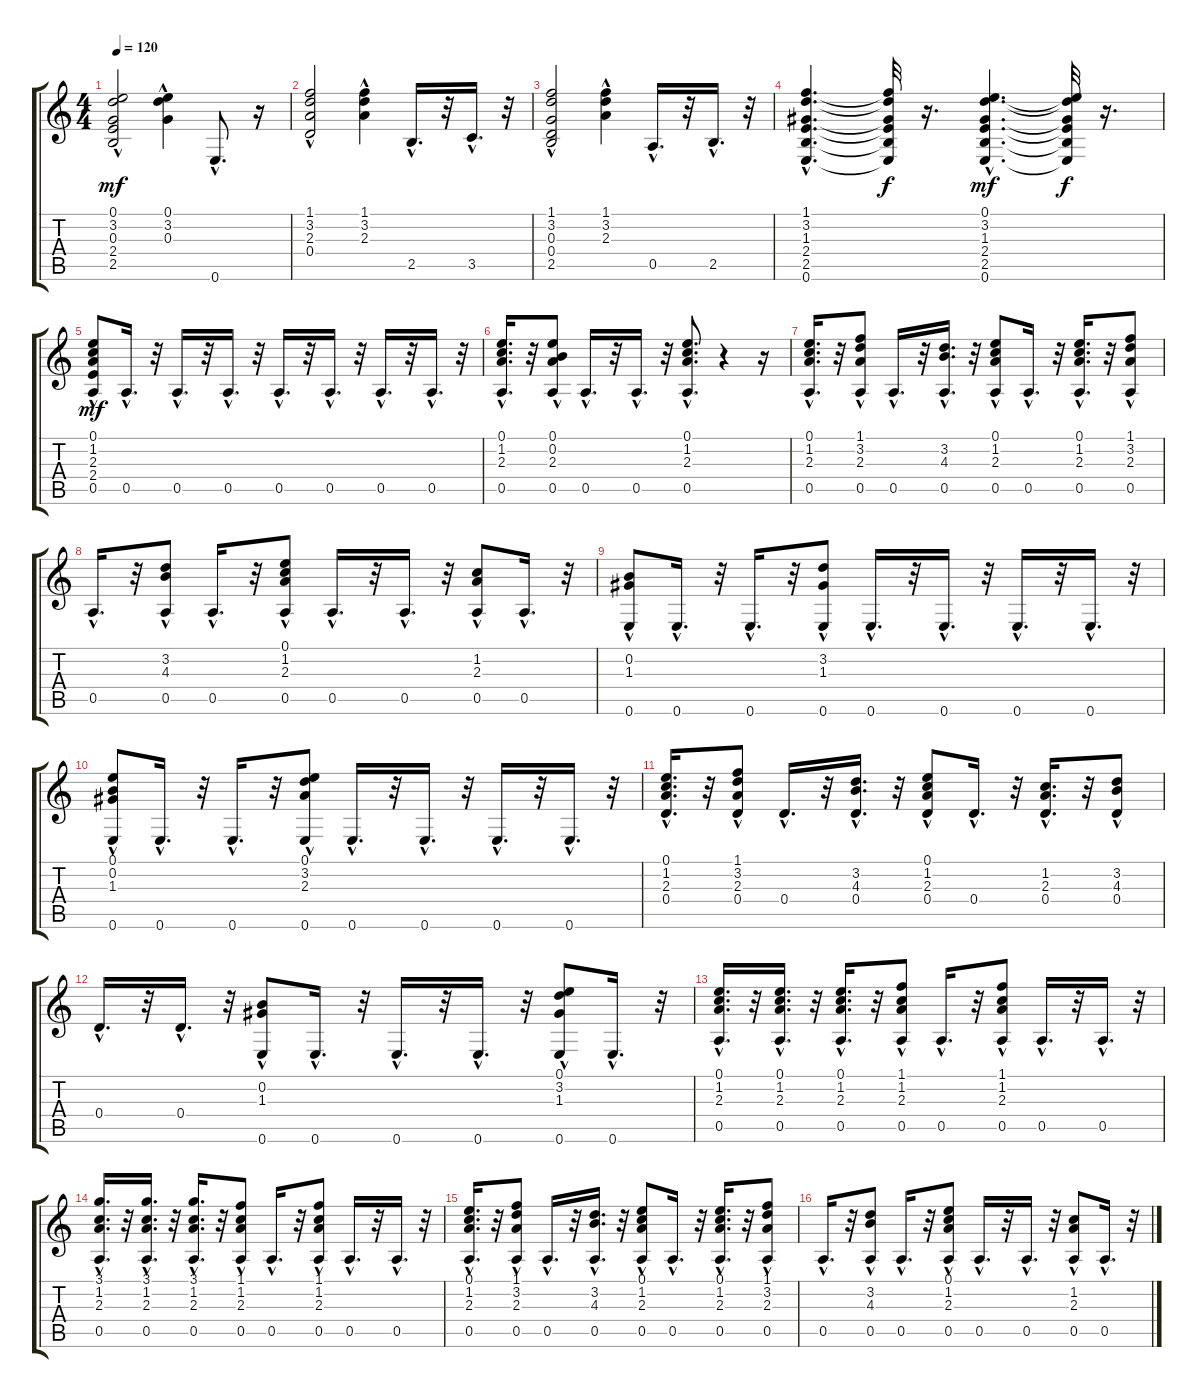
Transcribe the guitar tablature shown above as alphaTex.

\track "" {instrument acousticguitarnylon}
\staff {score tabs}
\tuning (E4 B3 G3 D3 A2 E2) {hide}
\ts (4 4)
\tempo 120
\clef g2
\ks c
(0.1{hac} 3.2{hac} 0.3{hac} 2.4{hac} 2.5).2{dy mf} (0.1{hac} 3.2{hac} 0.3{hac}).4 0.6{hac}.8{d} r.16 |
(1.1{hac} 3.2{hac} 2.3{hac} 0.4).2 (1.1{hac} 3.2{hac} 2.3{hac}).4 2.5{hac}.16{d} r.32 3.5{hac}.16{d} r.32 |
(1.1{hac} 3.2{hac} 0.3{hac} 0.4{hac} 2.5).2 (1.1{hac} 3.2{hac} 2.3{hac}).4 0.5{hac}.16{d} r.32 2.5{hac}.16{d} r.32 |
(1.1{hac} 3.2{hac} 1.3{hac} 2.4{hac} 2.5{hac} 0.6{hac}).4{d} (1.1{t} 3.2{t} 1.3{t} 2.4{t} 2.5{t} 0.6{t}).32{dy f} r.16{d} (0.1{hac} 3.2{hac} 1.3{hac} 2.4{hac} 2.5{hac} 0.6{hac}).4{d dy mf} (0.1{t} 3.2{t} 1.3{t} 2.4{t} 2.5{t} 0.6{t}).32{dy f} r.16{d} |
(0.1{hac} 1.2{hac} 2.3{hac} 2.4{hac} 0.5{hac}).8{dy mf} 0.5{hac}.16{d} r.32 0.5{hac}.16{d} r.32 0.5{hac}.16{d} r.32 0.5{hac}.16{d} r.32 0.5{hac}.16{d} r.32 0.5{hac}.16{d} r.32 0.5{hac}.16{d} r.32 |
(0.1{hac} 1.2{hac} 2.3{hac} 0.5{hac}).16{d} r.32 (0.1 0.2 2.3 0.5{hac}).8 0.5{hac}.16{d} r.32 0.5{hac}.16{d} r.32 (0.1{hac} 1.2{hac} 2.3{hac} 0.5{hac}).8{d} r.4 r.16 |
(0.1{hac} 1.2{hac} 2.3{hac} 0.5{hac}).16{d} r.32 (1.1{hac} 3.2{hac} 2.3{hac} 0.5{hac}).8 0.5{hac}.16{d} r.32 (3.2{hac} 4.3{hac} 0.5{hac}).16{d} r.32 (0.1{hac} 1.2{hac} 2.3{hac} 0.5{hac}).8 0.5{hac}.16{d} r.32 (0.1{hac} 1.2{hac} 2.3{hac} 0.5{hac}).16{d} r.32 (1.1{hac} 3.2{hac} 2.3{hac} 0.5{hac}).8 |
0.5{hac}.16{d} r.32 (3.2{hac} 4.3{hac} 0.5{hac}).8 0.5{hac}.16{d} r.32 (0.1 1.2 2.3 0.5{hac}).8 0.5{hac}.16{d} r.32 0.5{hac}.16{d} r.32 (1.2{hac} 2.3{hac} 0.5{hac}).8 0.5{hac}.16{d} r.32 |
(0.2 1.3 0.6{hac}).8 0.6{hac}.16{d} r.32 0.6{hac}.16{d} r.32 (3.2 1.3 0.6{hac}).8 0.6{hac}.16{d} r.32 0.6{hac}.16{d} r.32 0.6{hac}.16{d} r.32 0.6{hac}.16{d} r.32 |
(0.1 0.2 1.3 0.6{hac}).8 0.6{hac}.16{d} r.32 0.6{hac}.16{d} r.32 (0.1 3.2 2.3 0.6{hac}).8 0.6{hac}.16{d} r.32 0.6{hac}.16{d} r.32 0.6{hac}.16{d} r.32 0.6{hac}.16{d} r.32 |
(0.1{hac} 1.2{hac} 2.3{hac} 0.4{hac}).16{d} r.32 (1.1{hac} 3.2{hac} 2.3{hac} 0.4{hac}).8 0.4{hac}.16{d} r.32 (3.2{hac} 4.3{hac} 0.4{hac}).16{d} r.32 (0.1{hac} 1.2{hac} 2.3{hac} 0.4{hac}).8 0.4{hac}.16{d} r.32 (1.2{hac} 2.3{hac} 0.4{hac}).16{d} r.32 (3.2 4.3 0.4{hac}).8 |
0.4{hac}.16{d} r.32 0.4{hac}.16{d} r.32 (0.2{hac} 1.3{hac} 0.6{hac}).8 0.6{hac}.16{d} r.32 0.6{hac}.16{d} r.32 0.6{hac}.16{d} r.32 (0.1{hac} 3.2{hac} 1.3{hac} 0.6{hac}).8 0.6{hac}.16{d} r.32 |
(0.1{hac} 1.2{hac} 2.3{hac} 0.5{hac}).16{d} r.32 (0.1{hac} 1.2{hac} 2.3{hac} 0.5{hac}).16{d} r.32 (0.1{hac} 1.2{hac} 2.3{hac} 0.5{hac}).16{d} r.32 (1.1{hac} 1.2{hac} 2.3{hac} 0.5{hac}).8 0.5{hac}.16{d} r.32 (1.1 1.2 2.3 0.5{hac}).8 0.5{hac}.16{d} r.32 0.5{hac}.16{d} r.32 |
(3.1{hac} 1.2{hac} 2.3{hac} 0.5{hac}).16{d} r.32 (3.1{hac} 1.2{hac} 2.3{hac} 0.5{hac}).16{d} r.32 (3.1{hac} 1.2{hac} 2.3{hac} 0.5{hac}).16{d} r.32 (1.1{hac} 1.2{hac} 2.3{hac} 0.5{hac}).8 0.5{hac}.16{d} r.32 (1.1 1.2 2.3 0.5{hac}).8 0.5{hac}.16{d} r.32 0.5{hac}.16{d} r.32 |
(0.1{hac} 1.2{hac} 2.3{hac} 0.5{hac}).16{d} r.32 (1.1{hac} 3.2{hac} 2.3{hac} 0.5{hac}).8 0.5{hac}.16{d} r.32 (3.2{hac} 4.3{hac} 0.5{hac}).16{d} r.32 (0.1{hac} 1.2{hac} 2.3{hac} 0.5{hac}).8 0.5{hac}.16{d} r.32 (0.1{hac} 1.2{hac} 2.3{hac} 0.5{hac}).16{d} r.32 (1.1{hac} 3.2{hac} 2.3{hac} 0.5{hac}).8 |
0.5{hac}.16{d} r.32 (3.2{hac} 4.3{hac} 0.5{hac}).8 0.5{hac}.16{d} r.32 (0.1 1.2 2.3 0.5{hac}).8 0.5{hac}.16{d} r.32 0.5{hac}.16{d} r.32 (1.2{hac} 2.3{hac} 0.5{hac}).8 0.5{hac}.16{d} r.32
